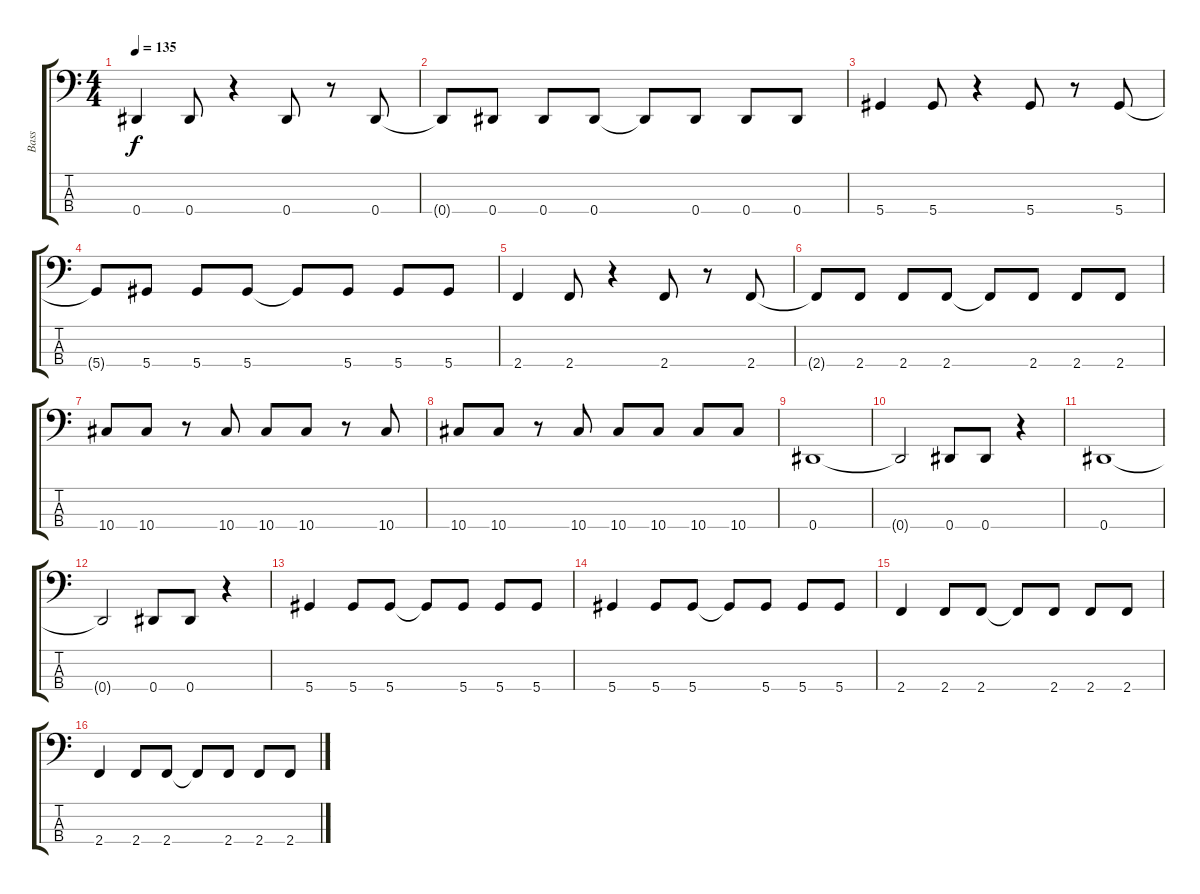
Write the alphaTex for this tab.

\track ("Bass" "Bass") {instrument electricbasspick}
\staff {score tabs}
\tuning (Gb2 Db2 Ab1 Eb1) {hide}
\ts (4 4)
\tempo 135
\clef f4
\ks c
0.4.4{dy f} 0.4.8 r.4 0.4.8 r.8 0.4.8 |
0.4{t}.8 0.4.8 0.4.8 0.4.8 0.4{t}.8 0.4.8 0.4.8 0.4.8 |
5.4.4 5.4.8 r.4 5.4.8 r.8 5.4.8 |
5.4{t}.8 5.4.8 5.4.8 5.4.8 5.4{t}.8 5.4.8 5.4.8 5.4.8 |
2.4.4 2.4.8 r.4 2.4.8 r.8 2.4.8 |
2.4{t}.8 2.4.8 2.4.8 2.4.8 2.4{t}.8 2.4.8 2.4.8 2.4.8 |
10.4.8 10.4.8 r.8 10.4.8 10.4.8 10.4.8 r.8 10.4.8 |
10.4.8 10.4.8 r.8 10.4.8 10.4.8 10.4.8 10.4.8 10.4.8 |
0.4.1 |
0.4{t}.2 0.4.8 0.4.8 r.4 |
0.4.1 |
0.4{t}.2 0.4.8 0.4.8 r.4 |
5.4.4 5.4.8 5.4.8 5.4{t}.8 5.4.8 5.4.8 5.4.8 |
5.4.4 5.4.8 5.4.8 5.4{t}.8 5.4.8 5.4.8 5.4.8 |
2.4.4 2.4.8 2.4.8 2.4{t}.8 2.4.8 2.4.8 2.4.8 |
2.4.4 2.4.8 2.4.8 2.4{t}.8 2.4.8 2.4.8 2.4.8
